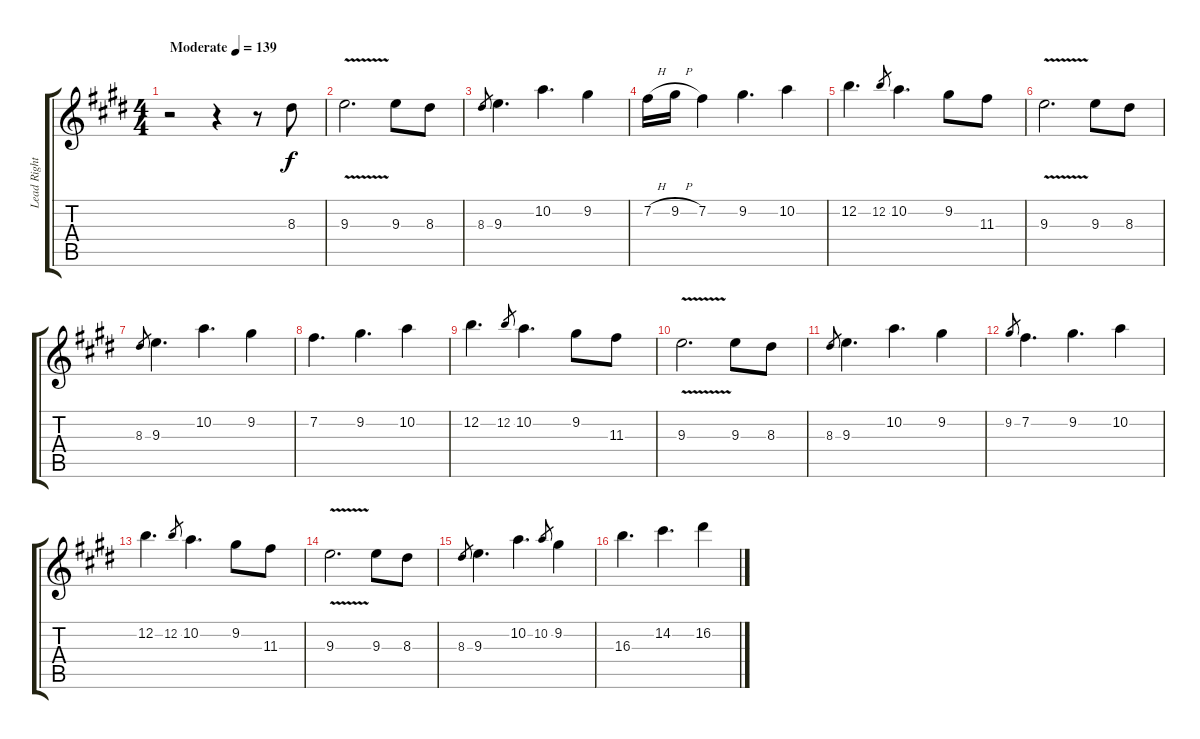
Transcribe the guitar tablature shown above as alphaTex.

\track ("Lead Right" "Lead Right") {instrument distortionguitar}
\staff {score tabs}
\tuning (E4 B3 G3 D3 A2 E2) {hide}
\ts (4 4)
\tempo (139 "Moderate")
\clef g2
\ks e
r.2{dy f instrument distortionguitar} r.4 r.8 8.3.8 |
9.3{v}.2{d} 9.3.8 8.3.8 |
8.3.8{gr} 9.3.4{d} 10.2.4{d} 9.2.4 |
7.2{h}.16 9.2{h}.16 7.2.4 9.2.4{d} 10.2.4 |
12.2.4{d} 12.2.8{gr} 10.2.4{d} 9.2.8 11.3.8 |
9.3{v}.2{d} 9.3.8 8.3.8 |
8.3.8{gr} 9.3.4{d} 10.2.4{d} 9.2.4 |
7.2.4{d} 9.2.4{d} 10.2.4 |
12.2.4{d} 12.2.8{gr} 10.2.4{d} 9.2.8 11.3.8 |
9.3{v}.2{d} 9.3.8 8.3.8 |
8.3.8{gr} 9.3.4{d} 10.2.4{d} 9.2.4 |
9.2.8{gr} 7.2.4{d} 9.2.4{d} 10.2.4 |
12.2.4{d} 12.2.8{gr} 10.2.4{d} 9.2.8 11.3.8 |
9.3{v}.2{d} 9.3.8 8.3.8 |
8.3.8{gr} 9.3.4{d} 10.2.4{d} 10.2.8{gr} 9.2.4 |
16.3.4{d} 14.2.4{d} 16.2.4
